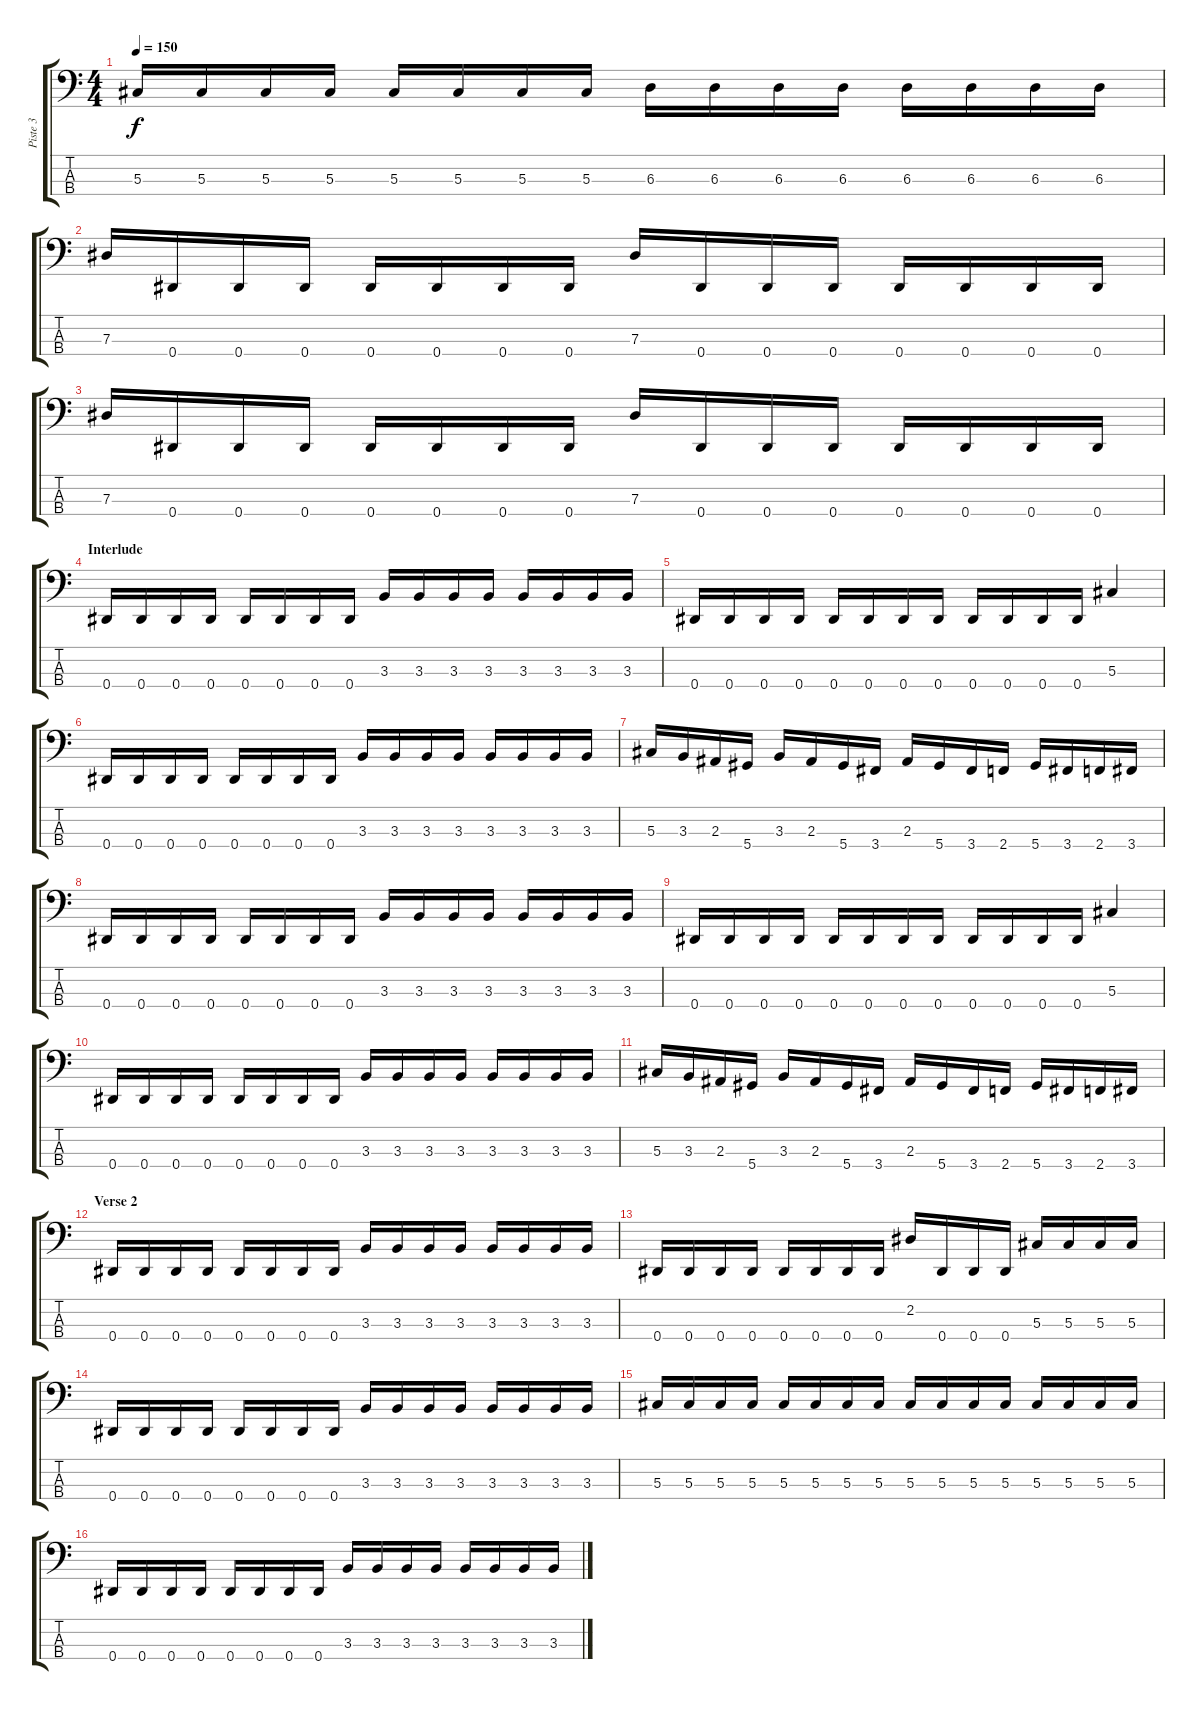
\track ("Piste 3" "Piste 3") {instrument electricbassfinger}
\staff {score tabs}
\tuning (Gb2 Db2 Ab1 Eb1) {hide}
\ts (4 4)
\tempo 150
\clef f4
\ks c
5.3.16{dy f} 5.3.16 5.3.16 5.3.16 5.3.16 5.3.16 5.3.16 5.3.16 6.3.16 6.3.16 6.3.16 6.3.16 6.3.16 6.3.16 6.3.16 6.3.16 |
7.3.16 0.4.16 0.4.16 0.4.16 0.4.16 0.4.16 0.4.16 0.4.16 7.3.16 0.4.16 0.4.16 0.4.16 0.4.16 0.4.16 0.4.16 0.4.16 |
7.3.16 0.4.16 0.4.16 0.4.16 0.4.16 0.4.16 0.4.16 0.4.16 7.3.16 0.4.16 0.4.16 0.4.16 0.4.16 0.4.16 0.4.16 0.4.16 |
\section ("" "Interlude")
0.4.16 0.4.16 0.4.16 0.4.16 0.4.16 0.4.16 0.4.16 0.4.16 3.3.16 3.3.16 3.3.16 3.3.16 3.3.16 3.3.16 3.3.16 3.3.16 |
0.4.16 0.4.16 0.4.16 0.4.16 0.4.16 0.4.16 0.4.16 0.4.16 0.4.16 0.4.16 0.4.16 0.4.16 5.3.4 |
0.4.16 0.4.16 0.4.16 0.4.16 0.4.16 0.4.16 0.4.16 0.4.16 3.3.16 3.3.16 3.3.16 3.3.16 3.3.16 3.3.16 3.3.16 3.3.16 |
5.3.16 3.3.16 2.3.16 5.4.16 3.3.16 2.3.16 5.4.16 3.4.16 2.3.16 5.4.16 3.4.16 2.4.16 5.4.16 3.4.16 2.4.16 3.4.16 |
0.4.16 0.4.16 0.4.16 0.4.16 0.4.16 0.4.16 0.4.16 0.4.16 3.3.16 3.3.16 3.3.16 3.3.16 3.3.16 3.3.16 3.3.16 3.3.16 |
0.4.16 0.4.16 0.4.16 0.4.16 0.4.16 0.4.16 0.4.16 0.4.16 0.4.16 0.4.16 0.4.16 0.4.16 5.3.4 |
0.4.16 0.4.16 0.4.16 0.4.16 0.4.16 0.4.16 0.4.16 0.4.16 3.3.16 3.3.16 3.3.16 3.3.16 3.3.16 3.3.16 3.3.16 3.3.16 |
5.3.16 3.3.16 2.3.16 5.4.16 3.3.16 2.3.16 5.4.16 3.4.16 2.3.16 5.4.16 3.4.16 2.4.16 5.4.16 3.4.16 2.4.16 3.4.16 |
\section ("" "Verse 2")
0.4.16 0.4.16 0.4.16 0.4.16 0.4.16 0.4.16 0.4.16 0.4.16 3.3.16 3.3.16 3.3.16 3.3.16 3.3.16 3.3.16 3.3.16 3.3.16 |
0.4.16 0.4.16 0.4.16 0.4.16 0.4.16 0.4.16 0.4.16 0.4.16 2.2.16 0.4.16 0.4.16 0.4.16 5.3.16 5.3.16 5.3.16 5.3.16 |
0.4.16 0.4.16 0.4.16 0.4.16 0.4.16 0.4.16 0.4.16 0.4.16 3.3.16 3.3.16 3.3.16 3.3.16 3.3.16 3.3.16 3.3.16 3.3.16 |
5.3.16 5.3.16 5.3.16 5.3.16 5.3.16 5.3.16 5.3.16 5.3.16 5.3.16 5.3.16 5.3.16 5.3.16 5.3.16 5.3.16 5.3.16 5.3.16 |
0.4.16 0.4.16 0.4.16 0.4.16 0.4.16 0.4.16 0.4.16 0.4.16 3.3.16 3.3.16 3.3.16 3.3.16 3.3.16 3.3.16 3.3.16 3.3.16
